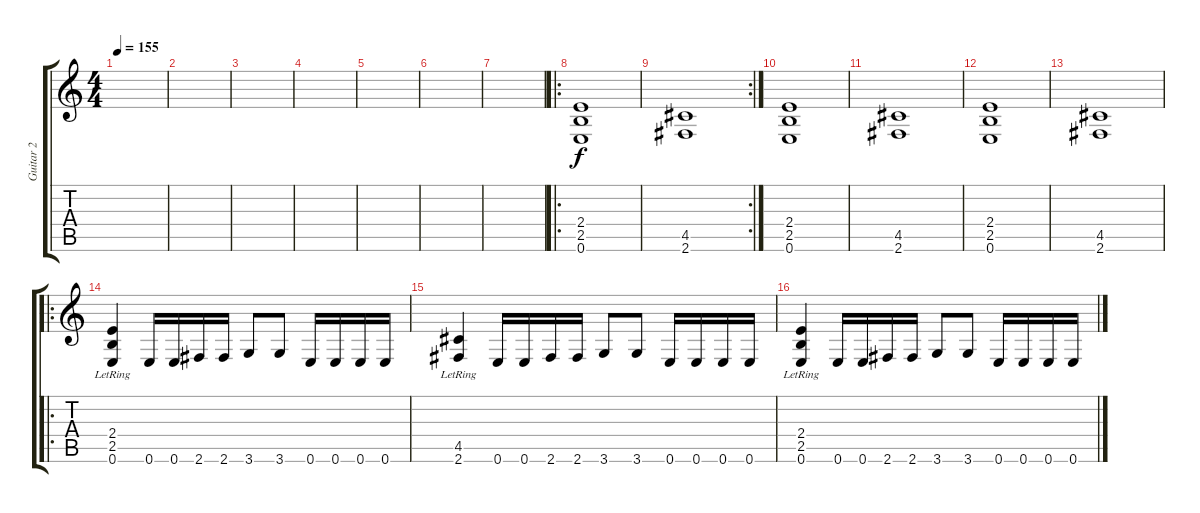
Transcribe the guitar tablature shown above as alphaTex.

\track ("Guitar 2" "Guitar 2") {instrument distortionguitar}
\staff {score tabs}
\tuning (E4 B3 G3 D3 A2 E2) {hide}
\ts (4 4)
\tempo 155
\clef g2
\ks c
|
|
|
|
|
|
|
\ro
(2.4 2.5 0.6).1 |
\rc 2
(4.5 2.6).1 |
(2.4 2.5 0.6).1 |
(4.5 2.6).1 |
(2.4 2.5 0.6).1 |
(4.5 2.6).1 |
\ro
(2.4{lr} 2.5{lr} 0.6{lr}).4 0.6.16 0.6.16 2.6.16 2.6.16 3.6.8 3.6.8 0.6.16 0.6.16 0.6.16 0.6.16 |
(4.5{lr} 2.6).4 0.6.16 0.6.16 2.6.16 2.6.16 3.6.8 3.6.8 0.6.16 0.6.16 0.6.16 0.6.16 |
(2.4{lr} 2.5{lr} 0.6).4 0.6.16 0.6.16 2.6.16 2.6.16 3.6.8 3.6.8 0.6.16 0.6.16 0.6.16 0.6.16
